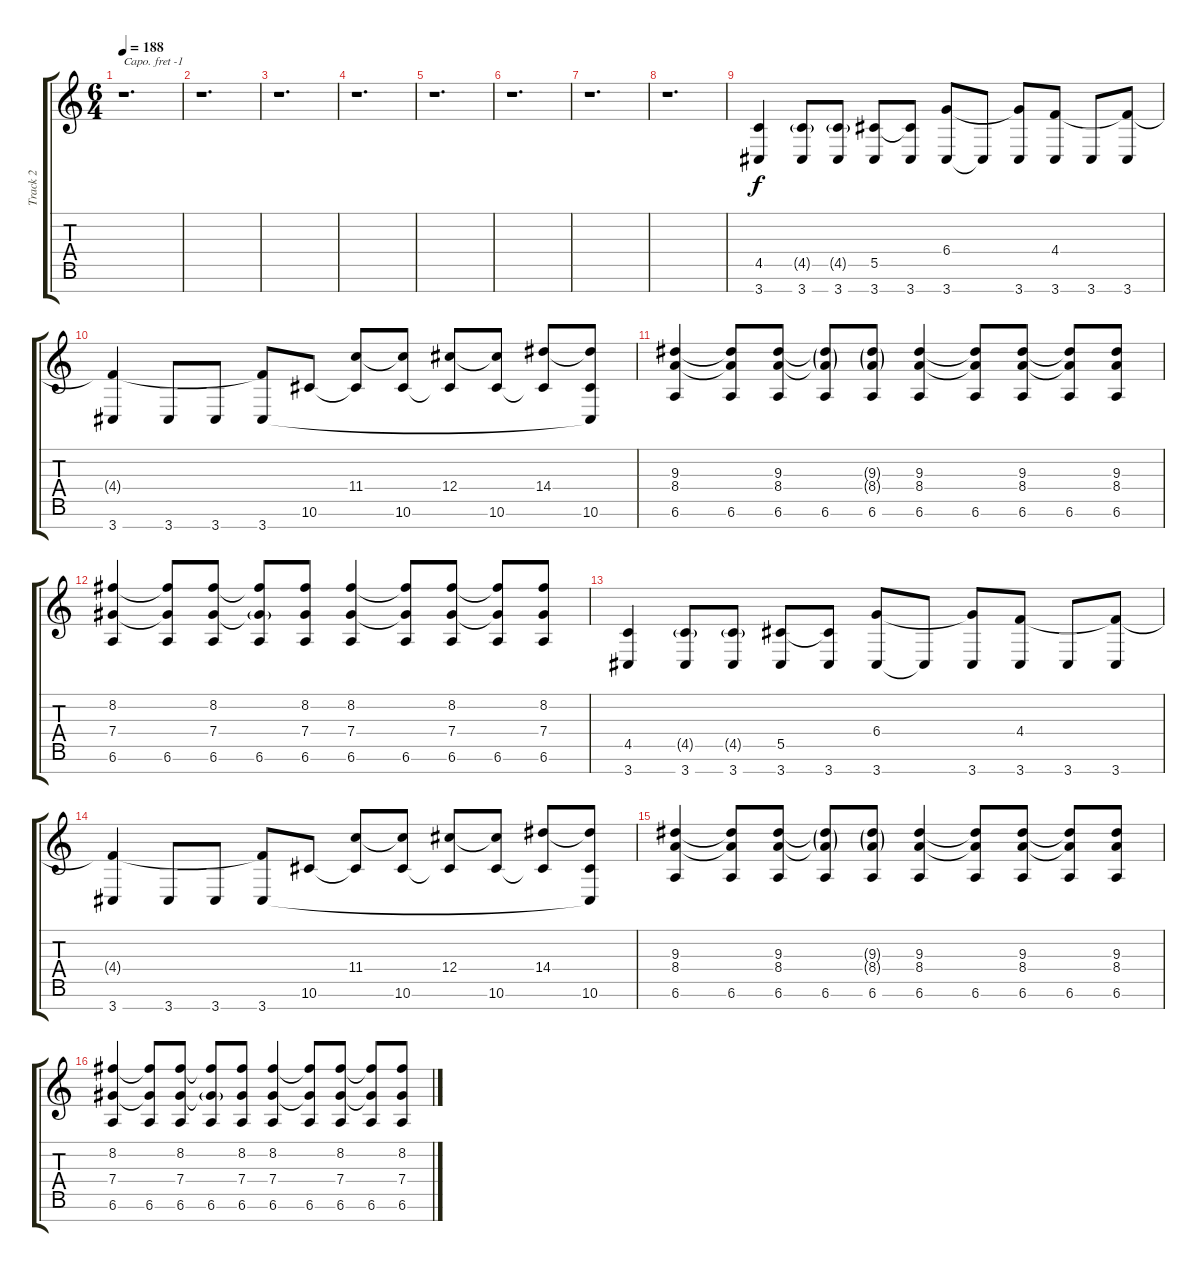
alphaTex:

\track ("Track 2" "Track 2") {instrument distortionguitar}
\staff {score tabs}
\capo -1
\tuning (E4 B3 G3 D3 A2 E2 B1) {hide}
\ts (6 4)
\tempo 188
\clef g2
\ks c
r.1{d dy f} |
r.1{d} |
r.1{d} |
r.1{d} |
r.1{d} |
r.1{d} |
r.1{d} |
r.1{d} |
(4.5 3.7).4 (4.5{g} 3.7).8 (4.5{g} 3.7).8 (5.5 3.7).8 (5.5{t} 3.7).8 (6.4 3.7).8 3.7{t}.8 (6.4{t} 3.7).8 (4.4 3.7).8 3.7.8 (4.4{t} 3.7).8 |
(4.4{t} 3.7).4 3.7.8 3.7.8 (4.4{t} 3.7).8 10.6.8 (11.4 10.6{t}).8 (11.4{t} 10.6).8 (12.4 10.6{t}).8 (12.4{t} 10.6).8 (14.4 10.6{t}).8 (14.4{t} 10.6 3.7{t}).8 |
(9.3 8.4 6.6).4 (9.3{t} 8.4{t} 6.6).8 (9.3 8.4 6.6).8 (9.3{g t} 8.4{g t} 6.6).8 (9.3{g} 8.4{g} 6.6).8 (9.3 8.4 6.6).4 (9.3{t} 8.4{t} 6.6).8 (9.3 8.4 6.6).8 (9.3{t} 8.4{t} 6.6).8 (9.3 8.4 6.6).8 |
(8.2 7.4 6.6).4 (8.2{t} 7.4{t} 6.6).8 (8.2 7.4 6.6).8 (8.2{t} 7.4{g t} 6.6).8 (8.2 7.4 6.6).8 (8.2 7.4 6.6).4 (8.2{t} 7.4{t} 6.6).8 (8.2 7.4 6.6).8 (8.2{t} 7.4{t} 6.6).8 (8.2 7.4 6.6).8 |
(4.5 3.7).4 (4.5{g} 3.7).8 (4.5{g} 3.7).8 (5.5 3.7).8 (5.5{t} 3.7).8 (6.4 3.7).8 3.7{t}.8 (6.4{t} 3.7).8 (4.4 3.7).8 3.7.8 (4.4{t} 3.7).8 |
(4.4{t} 3.7).4 3.7.8 3.7.8 (4.4{t} 3.7).8 10.6.8 (11.4 10.6{t}).8 (11.4{t} 10.6).8 (12.4 10.6{t}).8 (12.4{t} 10.6).8 (14.4 10.6{t}).8 (14.4{t} 10.6 3.7{t}).8 |
(9.3 8.4 6.6).4 (9.3{t} 8.4{t} 6.6).8 (9.3 8.4 6.6).8 (9.3{g t} 8.4{g t} 6.6).8 (9.3{g} 8.4{g} 6.6).8 (9.3 8.4 6.6).4 (9.3{t} 8.4{t} 6.6).8 (9.3 8.4 6.6).8 (9.3{t} 8.4{t} 6.6).8 (9.3 8.4 6.6).8 |
(8.2 7.4 6.6).4 (8.2{t} 7.4{t} 6.6).8 (8.2 7.4 6.6).8 (8.2{t} 7.4{g t} 6.6).8 (8.2 7.4 6.6).8 (8.2 7.4 6.6).4 (8.2{t} 7.4{t} 6.6).8 (8.2 7.4 6.6).8 (8.2{t} 7.4{t} 6.6).8 (8.2 7.4 6.6).8
